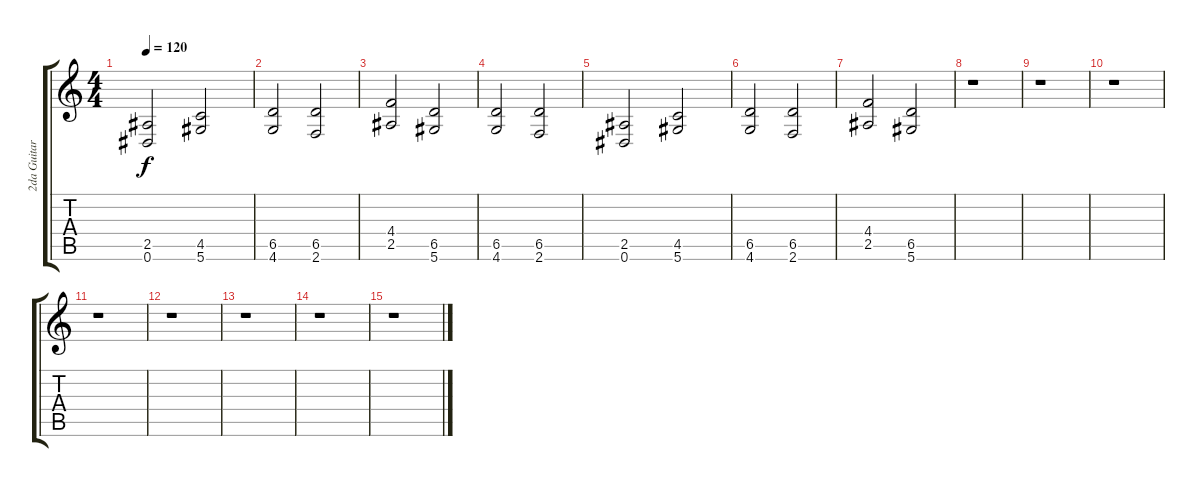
\track ("2da Guitarra" "2da Guitar") {instrument overdrivenguitar}
\staff {score tabs}
\tuning (Eb4 Bb3 Gb3 Db3 Ab2 Eb2) {hide}
\ts (4 4)
\tempo 120
\clef g2
\ks c
(2.5 0.6).2{dy f} (4.5 5.6).2 |
(6.5 4.6).2 (6.5 2.6).2 |
(4.4 2.5).2 (6.5 5.6).2 |
(6.5 4.6).2 (6.5 2.6).2 |
(2.5 0.6).2 (4.5 5.6).2 |
(6.5 4.6).2 (6.5 2.6).2 |
(4.4 2.5).2 (6.5 5.6).2 |
r.1 |
r.1 |
r.1 |
r.1 |
r.1 |
r.1 |
r.1 |
r.1
